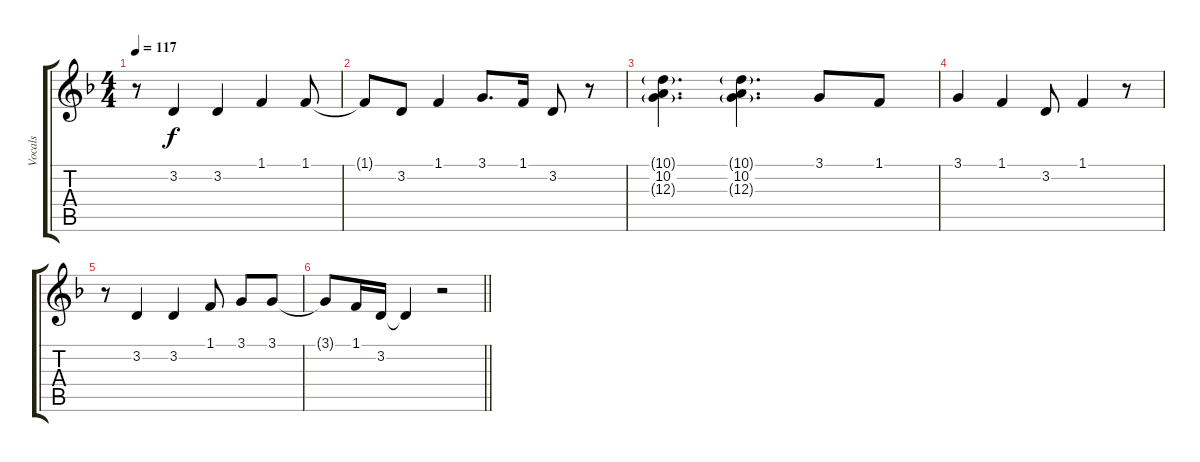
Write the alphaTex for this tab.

\track ("Vocals" "Vocals") {instrument choiraahs}
\staff {score tabs}
\tuning (E4 B3 G3 D3 A2 E2) {hide}
\ts (4 4)
\tempo 117
\clef g2
\ks f
r.8{dy f} 3.2.4 3.2.4 1.1.4 1.1.8 |
1.1{t}.8 3.2.8 1.1.4 3.1.8{d} 1.1.16 3.2.8 r.8 |
(10.1{g} 10.2 12.3{g}).4{d volume 0} (10.1{g} 10.2 12.3{g}).4{d} 3.1.8 1.1.8 |
3.1.4 1.1.4 3.2.8 1.1.4 r.8 |
r.8 3.2.4 3.2.4 1.1.8 3.1.8 3.1.8 |
\barLineRight lightlight
3.1{t}.8 1.1.16 3.2.16 3.2{t}.4 r.2
